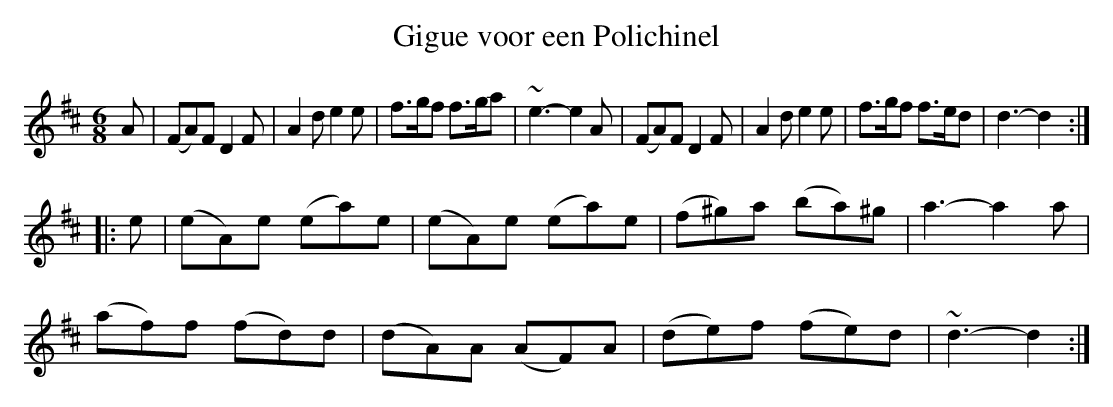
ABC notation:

X:1
T:Gigue voor een Polichinel
M:6/8
K:Dmaj
A|(FA)FD2F|A2de2e|f>gf f>ga|~e3-e2A|(FA)FD2F|A2de2e|f>gf f>ed|d3-d2:|
|:e|(eA)e (ea)e|(eA)e (ea)e|(f^g)a (ba)^g|a3-a2a|
(af)f (fd)d|(dA)A (AF)A|(de)f (fe)d|~d3-d2:|
